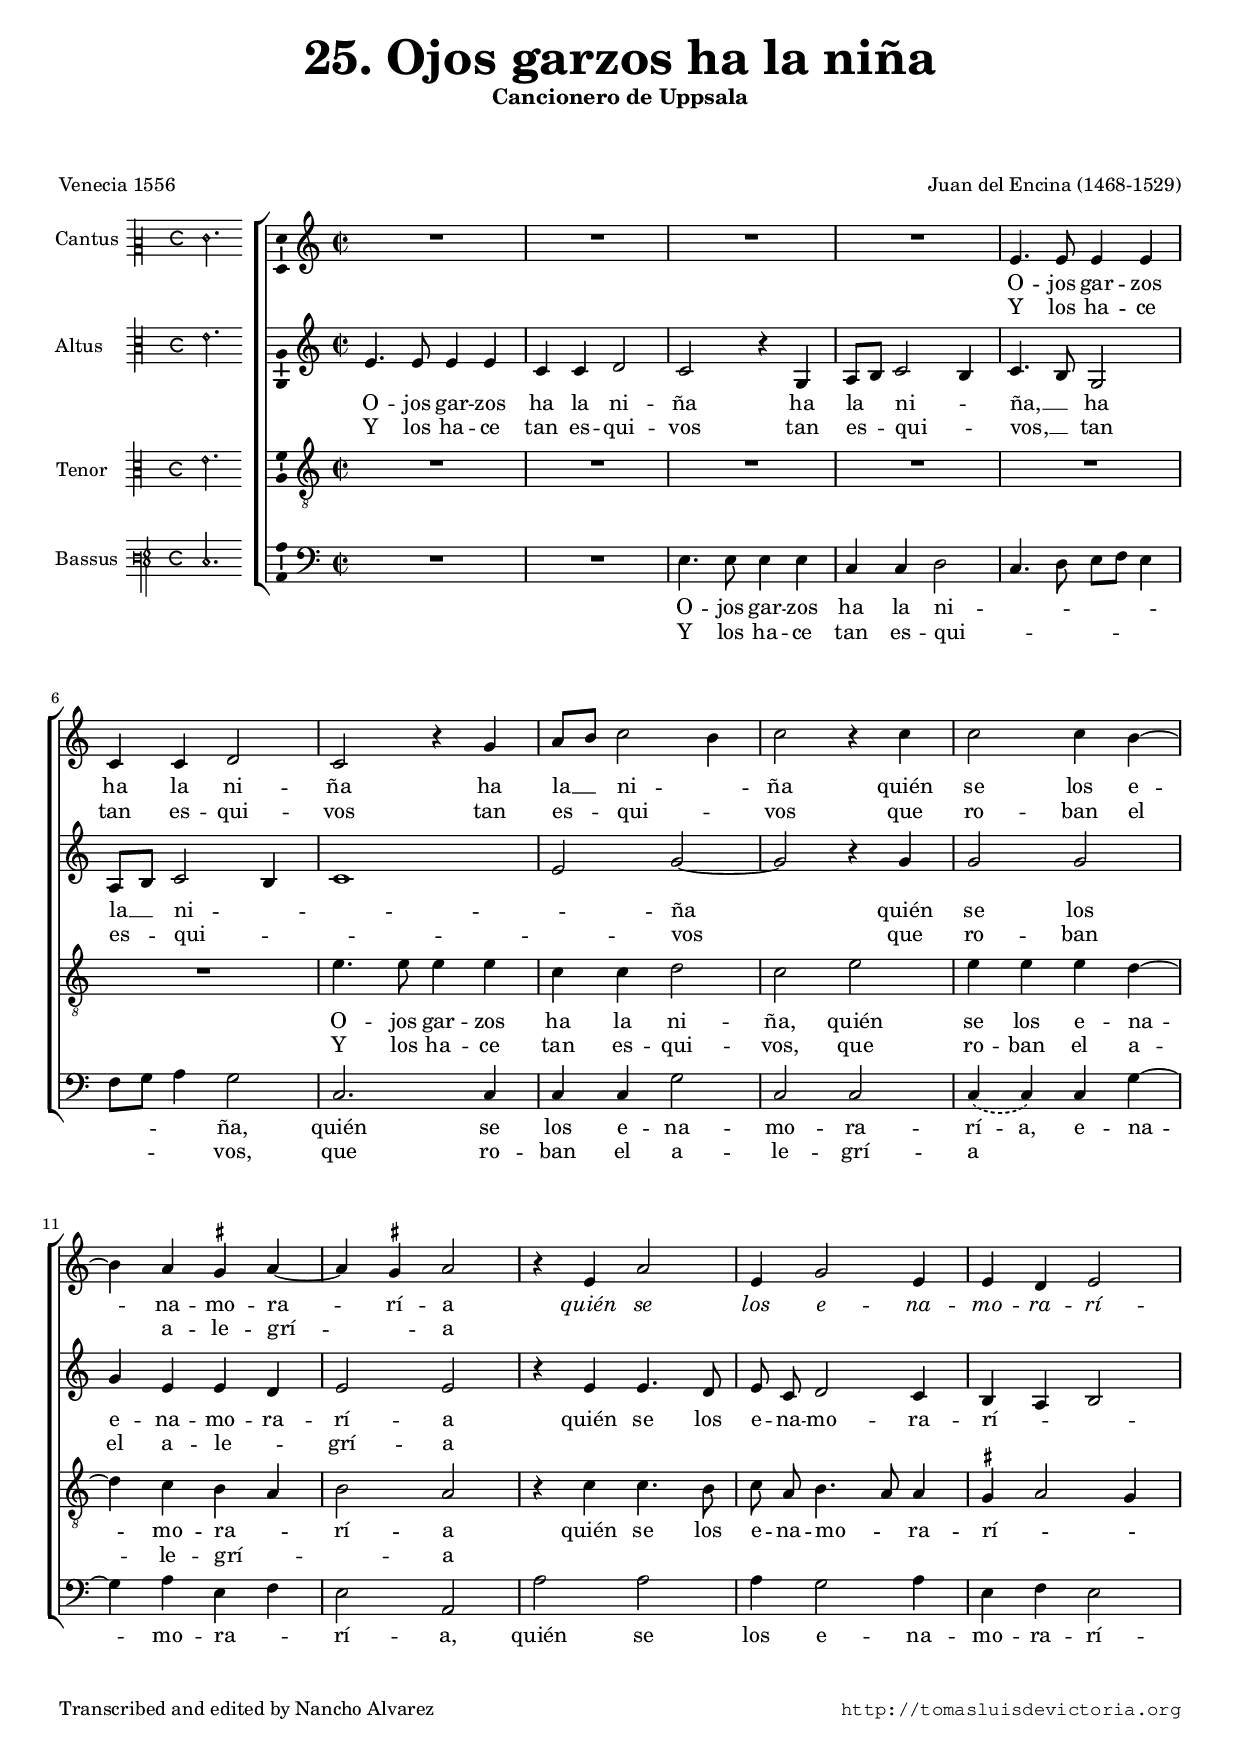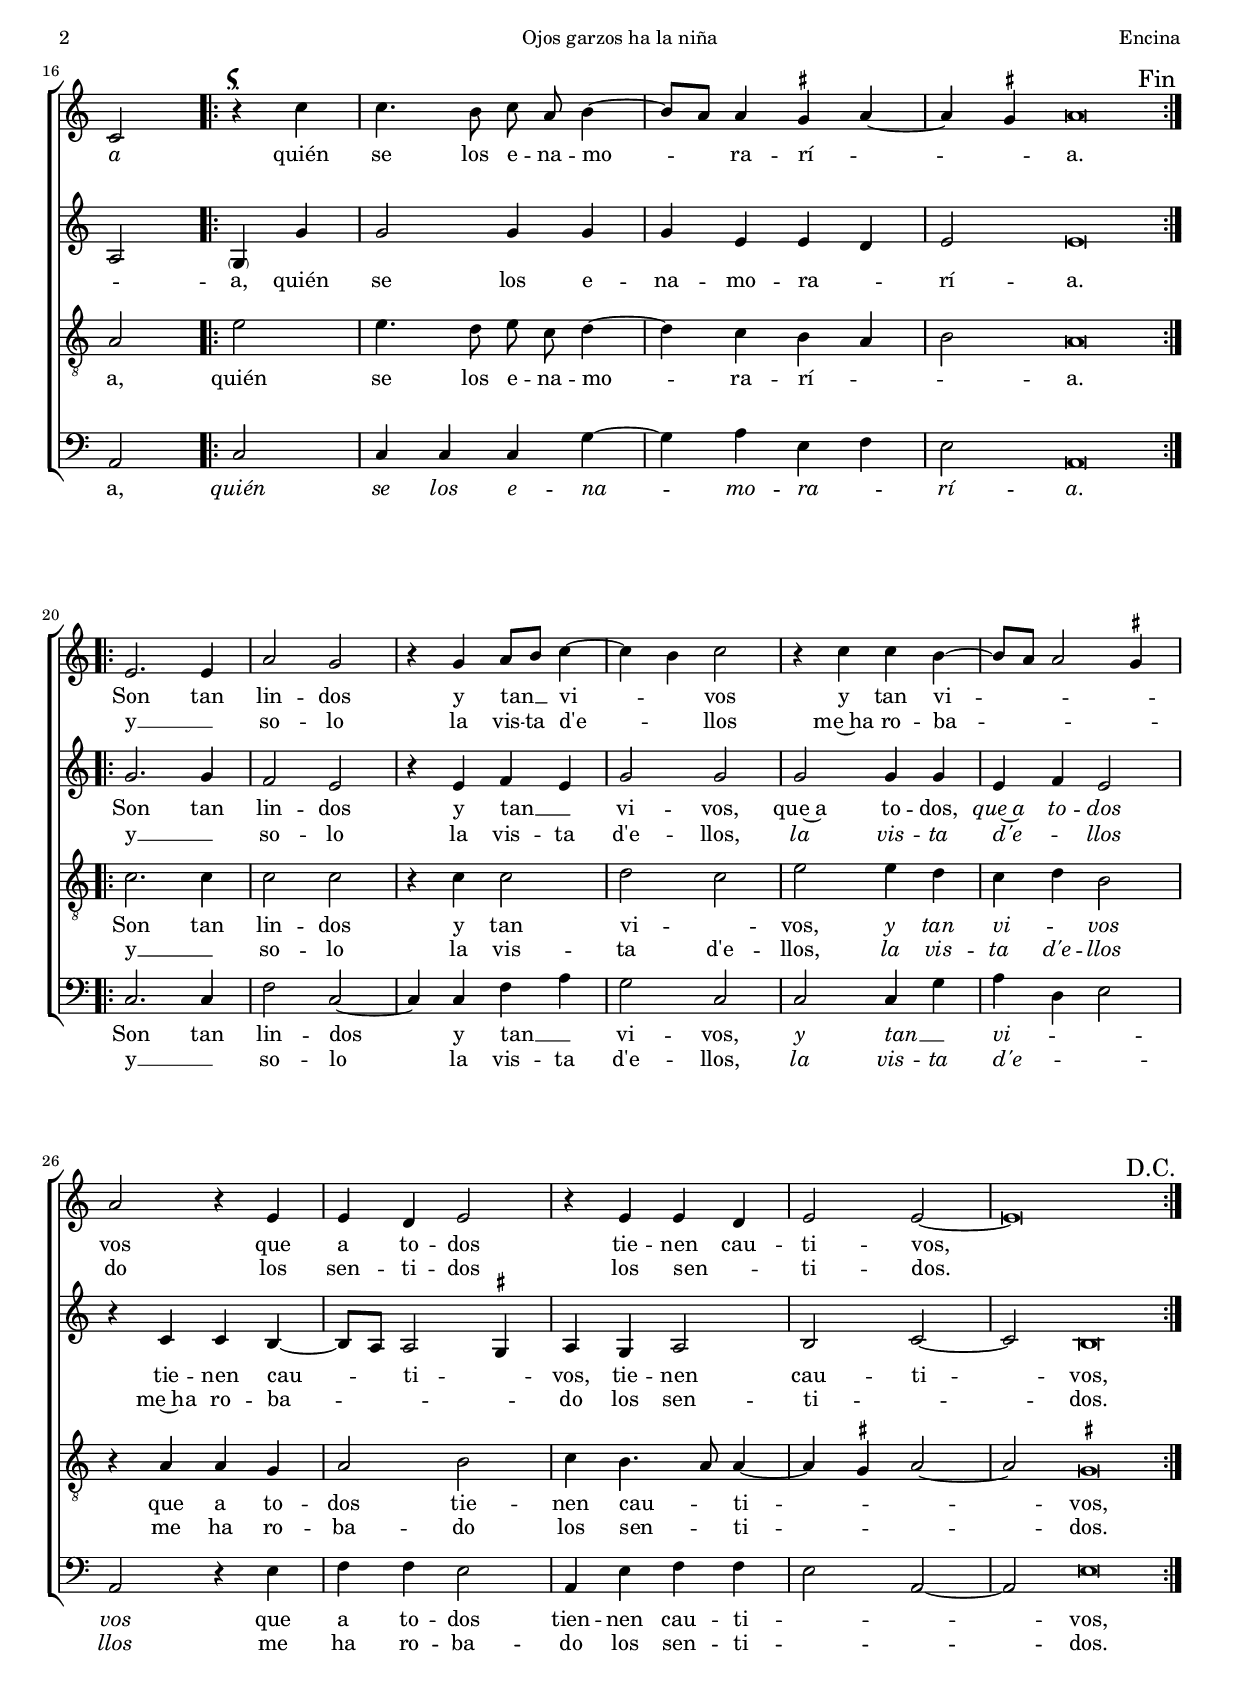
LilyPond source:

\version "2.18.0"

#(set-default-paper-size "a4")
#(set-global-staff-size 16.7)
#(ly:set-option 'point-and-click #f)
%mobile -s14.5 -i3.0

italicas=\override LyricText.font-shape = #'italic
rectas=\override LyricText.font-shape = #'upright
ss=\once \set suggestAccidentals = ##t
incipitwidth = 20
mtempo={\tempo 4 = 100}
mtempob={\tempo 4 = 50}
mt=#(define-music-function (parser location offset) (number?) ; move lyric text
      #{ \once \override LyricText.X-offset = -$offset #})

htitle="Ojos garzos ha la niña"
hcomposer="Encina"

\header {
	title=\markup{\fontsize #4 "25. Ojos garzos ha la niña"}
	subtitle="Cancionero de Uppsala"
	subsubtitle=\markup{\null \vspace #2 }
	composer="Juan del Encina (1468-1529)" % o Juan Vásquez
        pdfauthor=\composer
	%opus="(-)"
	poet=\markup{"Venecia 1556"}
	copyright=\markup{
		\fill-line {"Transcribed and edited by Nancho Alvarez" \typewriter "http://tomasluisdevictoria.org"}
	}
%	tagline=""
}



%%%%%%%%%%%%%%%%%%%%%%%%%%%%%%%%%%%%%%%%%%%%%%%%%%%%%%%%%%%%%%%%%%%%%%%%%%%%%5

global={\key c \major \time 2/2
        \skip 1*19 \bar ":|.|:" \break
	\skip 1*11 \bar ":|."
}

cantus=\relative c'{
        R1*4
        e4. e8 e4 e
        c c d2
        c r4 g'
        a8 b c2 b4
        c2 r4 c
        c2 c4 b ~
        b4 a4 \ss gis4 a4 ~
        a \ss gis4 a2
        r4 e a2
        e4 g2 e4
        e d e2
        \break
        c \bar ".|:"
        s4*0^\markup{\musicglyph #"scripts.usignumcongruentiae"}
        r4 c'
        c4. b8 c \noBeam a b4 ~
        b8 a a4 \ss gis4 a4 ~
        a \ss gis \mtempob a\breve*1/4
        \override Score.RehearsalMark.self-alignment-X=#right
        \override Score.RehearsalMark.break-visibility= #'#(#t #t #f)
        \mark \markup{"Fin"}
        \mtempo e2. e4
        a2 g
        r4 g a8 b c4 ~
        c4 b4 c2
        r4 c c b4 ~
        b8 a8 a2 \ss gis4
        a2 r4 e
        e d e2
        r4 e e4 d
        e2 e ~
        e\breve*1/2 % semibreve con calderon
        \mark \markup{"D.C."}
}

altus=\relative c' {
        e4. e8 e4 e
        c c d2
        c2 r4 g
        a8 b c2 b4
        c4. b8 g2
        a8 b c2 b4
        c1
        e2 g ~
        g r4 g
        g2 g
        g4 e e d 
        e2 e
        r4 e e4. d8
        e \noBeam c d2 c4
        b a4 b2
        a2 \parenthesize g4 g'4
        g2 g4 g
        g e e d
        e2 e\breve*1/4
        g2. g4
        f2 e
        r4 e f e
        g2 g 
        g g4 g
        e f e2
        r4 c c b ~
        b8 a a2 \ss gis4
        a4 g a2
        b c2 ~ % c2 c1
        c2 \mtempob b\breve*1/4
}

tenor=\relative c'{
        R1*6
        e4. e8 e4 e
        c c d2
        c2 e
        e4 e e d4 ~
        d c b a
        b2 a
        r4 c c4. b8 % el puntillo no se ve
        c \noBeam a b4. a8 a4
        \ss gis a2 gis4
        a2 e'2
        e4. d8 e \noBeam c d4 ~
        d c b a
        b2 a\breve*1/4
        c2. c4
        c2 c 
        r4 c c2
        d c
        e e4 d
        c d b2
        r4 a a g
        a2 b
        c4 b4. a8 a4 ~
        a \ss gis4 a2 ~
        a \ss gis\breve*1/4
}

bassus=\relative c{
        R1*2
        e4. e8 e4 e
        c c d2
        c4. d8 e f e4
        f8 g a4 g2
        c,2. c4
        c c g'2
        c, c 
        \phrasingSlurDashed
        c4\( c\) c g' ~
        g a e f
        e2 a,
        a'2 a
        a4 g2 a4
        e4 f e2
        a, c
        c4 c c g' ~
        g a e4 f
        e2 a,\breve*1/4
        c2. c4
        f2 c ~
        c4 c f a
        g2 c,
        c c4 g'
        a4 d, e2
        a, r4 e'
        f f e2
        a,4 e' f f
        e2 a,2 ~
        a e'\breve*1/4
}

textocantus=\lyricmode{
O -- jos gar -- zos ha la ni -- ña
ha la __ _ ni -- _ ña
quién se los e -- na -- mo -- ra -- rí -- a
\italicas
quién se los e -- na -- mo -- ra -- rí -- a
\rectas
quién se los e -- na -- mo -- _ ra -- rí -- _ _ a.
Son tan lin -- dos y tan __ _ vi -- _ vos % biuos
y tan vi -- _ _ _ vos
que a to -- dos tie -- nen cau -- ti -- vos, % cativos
}
textocantusb=\lyricmode{
Y los ha -- ce tan es -- qui -- vos
tan es -- _ qui -- _ vos
que ro -- ban el a -- le -- grí -- _ a
"  " _ _ _ _ _ _ _ _ 
_ _ _ _ _ _ _ _ _ _ _ _ 
y __ _ so -- lo la vis -- ta d'e -- _ llos
me~ha ro -- ba -- _ _ _ do los sen -- ti -- dos
los sen -- _ ti -- dos.
}

textoaltus=\lyricmode{
O -- jos gar -- zos ha la ni -- ña
ha la _ ni -- _ ña, __ _ 
ha la __ _ ni -- _ _ _ ña
quién se los e -- na -- mo -- ra -- rí -- a
quién se los e -- na -- mo -- ra -- rí -- _ _ _ a,
quién se los e -- na -- mo -- ra -- _ rí -- a.
Son tan lin -- dos y tan __ _ vi -- vos,
que~a to -- dos,
\italicas %no
que~a to -- dos
\rectas
tie -- nen cau -- _ ti -- _ vos,
tie -- nen cau -- ti -- vos,
}
textoaltusb=\lyricmode{
Y los ha -- ce tan es -- qui -- vos
tan es -- _ qui -- _ vos, __ _ 
tan es -- _ qui -- _ _ _ vos
que ro -- ban el a -- le -- _ grí -- a
"  " _ _ _ _ _ _ _ _ _
_ _ _ _ _ _ _ _ _ _ _ _ 
y __ _ so -- lo la vis -- ta d'e -- llos,
\italicas 
la vis -- ta d'e -- _ llos
\rectas
me~ha ro -- ba -- _ _ _ do los sen -- ti -- _ dos.
}

textotenor=\lyricmode{
O -- jos gar -- zos ha la ni -- ña,
quién se los e -- na -- mo -- ra -- _ rí -- a
quién se los e -- na -- mo -- _ ra -- rí -- _ _ a,
quién se los e -- na -- mo -- ra -- rí -- _ _ a.
Son tan lin -- dos y tan vi -- _ vos,
\italicas
y tan vi -- _ vos
\rectas
que a to -- dos tie -- nen cau -- _ ti -- _ _ vos,
}
textotenorb=\lyricmode{
Y los ha -- ce tan es -- qui -- vos,
que ro -- ban el a -- le -- grí -- _ _ a
"  " _ _ _ _ _ _ _ _ _
_ _ _ _ _ _ _ _ _ _ _ _ _ 
y __ _ so -- lo la vis -- ta d'e -- llos,
\italicas 
la vis -- ta d'e -- llos
\rectas
me ha ro -- ba -- do los sen -- _ ti -- _ _ dos. % el alegria
}

textobassus=\lyricmode{
O -- jos gar -- zos ha la ni -- _ _ _ _ _ _ _ _ ña,
quién se los e -- na -- mo -- ra -- rí -- a,
%quién se los 
e -- na -- mo -- ra -- _ rí -- a,
quién se los e -- na -- mo -- ra -- rí -- a,
\italicas
quién se los e -- na -- mo -- ra -- _ rí -- a.
\rectas
Son tan lin -- dos y tan __ _ vi -- vos,
\italicas
y tan __ _ vi -- _ _ vos
\rectas
que a to -- dos tien -- nen cau -- ti -- _ _ vos,
}
textobassusb=\lyricmode{
Y los ha -- ce tan es -- qui -- _ _ _ _ _ _ _ _ vos,
que ro -- ban el a -- le -- grí -- a
"  " _ _ _ _ _ _ _ _ _ _ _ _ _ _ _ _ _ 
_ _ _ _ _ _ _ _ _
y __ _ so -- lo la vis -- ta d'e -- llos,
\italicas
la vis -- ta d'e -- _ _ llos
\rectas
me ha ro -- ba -- do los sen -- ti -- _ _ dos. % el alegría
}


incipitcantus=\markup{
	\score{
		{ 
		\set Staff.instrumentName="Cantus "
		\override NoteHead.style = #'neomensural
		\override Staff.TimeSignature.style = #'neomensural
		\cadenzaOn 
		\clef "petrucci-c2" % luego cambia a c1
		\key c \major
		\time 4/4
                e'2.
		} 

	\layout { line-width=\incipitwidth indent = 0 }
	}
}

incipitaltus=\markup{
	\score{
		{ 
		\set Staff.instrumentName="Altus    "
		\override NoteHead.style = #'neomensural 
		\override Staff.TimeSignature.style = #'neomensural
		\cadenzaOn 
		\clef "petrucci-c3"
		\key c \major
		\time 4/4
                e'2.
		} 
	\layout { line-width=\incipitwidth indent = 0 }
	}
}


incipittenor=\markup{
	\score{
		{ 
		\set Staff.instrumentName="Tenor   "
		\override NoteHead.style = #'neomensural 
		\override Staff.TimeSignature.style = #'neomensural
		\cadenzaOn 
		\clef "petrucci-c3"
		\key c \major
		\time 4/4
                e'2.
		} 
	\layout { line-width=\incipitwidth indent=0 }
	}
}

incipitbassus=\markup{
	\score{
		{ 
		\set Staff.instrumentName="Bassus "
		\override NoteHead.style = #'neomensural
		\override Staff.TimeSignature.style = #'neomensural
		\cadenzaOn 
		\clef "petrucci-f3"
		\key c \major
		\time 4/4
                e2.
		} 
	\layout { line-width=\incipitwidth indent = 0 }
	}
}

%\layout {
%       \context {\Voice
%               \remove Ligature_bracket_engraver
%               \consists Mensural_ligature_engraver
%       }
%       line-width=\incipitwidth
%       indent = 0
%}

\score {\transpose c' c'{
\new ChoirStaff<<

	\new Staff <<\global
	\new Voice="v1" {
		\set Staff.instrumentName=\incipitcantus
		\clef "treble"
		\cantus }
	\new Lyrics \lyricsto "v1" {\textocantus }
	\new Lyrics \lyricsto "v1" {\textocantusb }
	>>

	\new Staff <<\global
	\new Voice="v2" {
		\set Staff.instrumentName=\incipitaltus
		\clef "treble"
		\altus }
	\new Lyrics \lyricsto "v2" {\textoaltus }
	\new Lyrics \lyricsto "v2" {\textoaltusb }
	>>
	
	\new Staff <<\global
	\new Voice="v3" {
		\set Staff.instrumentName=\incipittenor
		\clef "G_8"
		\tenor }
	\new Lyrics \lyricsto "v3" {\textotenor }
	\new Lyrics \lyricsto "v3" {\textotenorb }
	>>

	\new Staff <<\global
	\new Voice="v4" {
		\set Staff.instrumentName=\incipitbassus
		\clef "bass"
		\bassus }
	\new Lyrics \lyricsto "v4" {\textobassus }
	\new Lyrics \lyricsto "v4" {\textobassusb }
	>>
	
>>

	} % transpose

\layout{ 
	\context {\Lyrics 
		\override VerticalAxisGroup.staff-affinity = #UP
		\override VerticalAxisGroup.nonstaff-relatedstaff-spacing =
			#'((basic-distance . 0) (minimum-distance . 0) (padding . 1))
		\override LyricText.font-size = #1.2
		\override LyricHyphen.minimum-distance = #0.5
	}
	\context {\Score 
		tempoHideNote = ##t
		\override BarNumber.padding = #2 
	}
	\context {\Voice 
		%melismaBusyProperties = #'()
		%autoBeaming = ##f
	}
	\context {\Staff 
                %\RemoveEmptyStaves
                %\override VerticalAxisGroup.remove-first = ##t
		\override VerticalAxisGroup.staff-staff-spacing =
			#'((basic-distance . 11) (minimum-distance . 0) (padding . 1))
		\consists Ambitus_engraver 
		\override LigatureBracket.padding = #1
	}
}

%\midi { \mtempo }

}


\paper{
	evenHeaderMarkup=\markup  \fill-line { \fromproperty #'page:page-number-string \htitle \hcomposer }
	oddHeaderMarkup= \markup  \fill-line { \on-the-fly #not-first-page \hcomposer \on-the-fly #not-first-page \htitle \on-the-fly #not-first-page \fromproperty #'page:page-number-string }
	%system-count=20
	%page-count = 1
	systems-per-page = 3
	ragged-last-bottom = ##f
	indent=3.5\cm
	system-system-spacing =
	#'((basic-distance . 20) (minimum-distance . 0) (padding . 5))
	top-system-spacing = % header
	#'((basic-distance . 8) (minimum-distance . 0) (padding . 0))
	last-bottom-spacing = % footer
	#'((basic-distance . 14) (minimum-distance . 0) (padding . 0))
	markup-system-spacing.padding = #2
}
